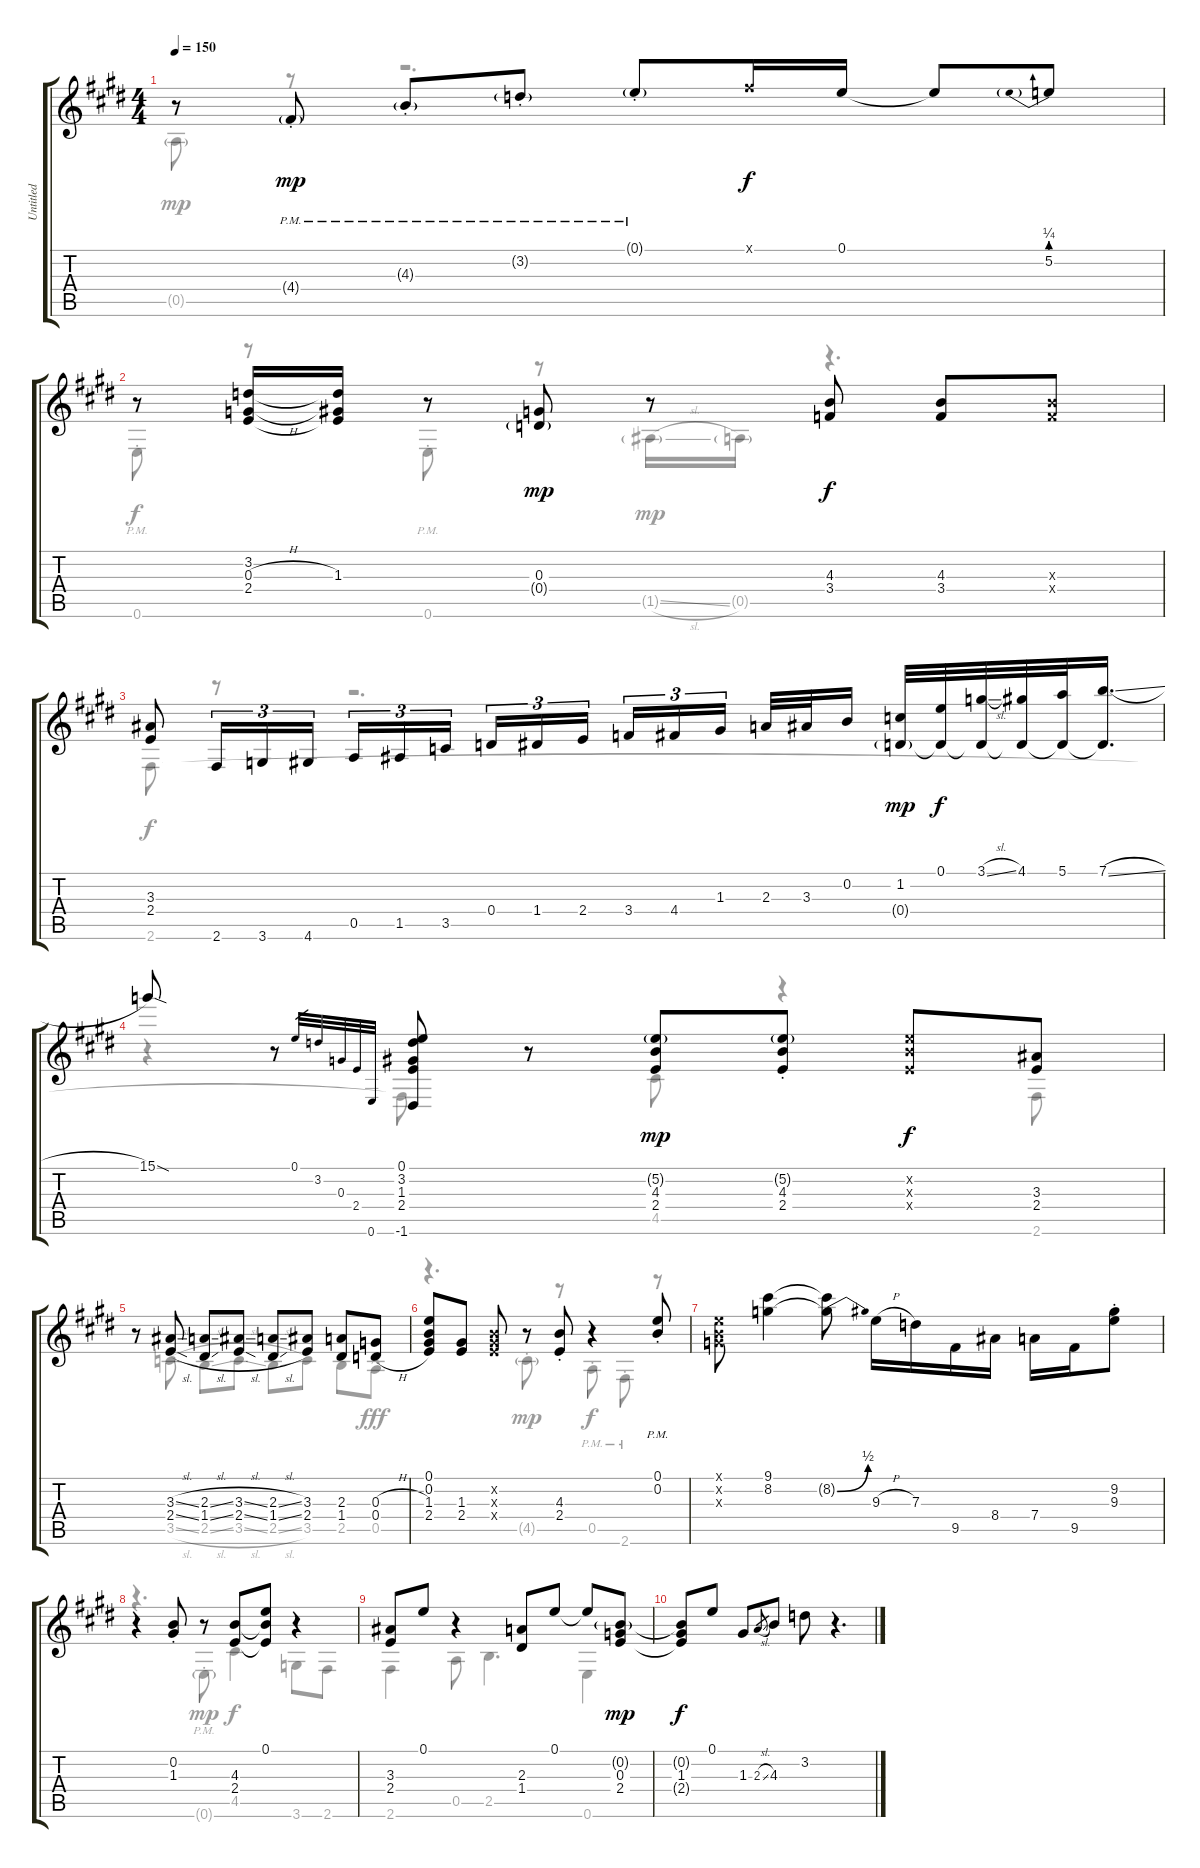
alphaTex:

\track ("Untitled" "Untitled") {instrument acousticguitarsteel}
\staff {score tabs}
\tuning (E4 B3 G3 D3 A2 E2) {hide}
\voice
\ts (4 4)
\tempo 150
\clef g2
\ks c#minor
r.8{dy f} 4.4{g pm st}.8{dy mp} 4.3{g pm st}.8 3.2{g pm st}.8 0.1{g pm st}.8 2.1{x}.16{dy f} 0.1.16 0.1{t}.8 5.2{be (prebend 0 1 60 1)}.8 |
r.8 (3.2 0.3{h} 2.4).16 (3.2{t} 1.3 2.4{t}).16 r.8 (0.3 0.4{g}).8{dy mp} r.8 (4.3 3.4).8{dy f} (4.3 3.4).8 (4.3{x} 3.4{x}).8 |
\ks e
(3.3 2.4).8 2.6.16{tu (3 2)} 3.6.16{tu (3 2)} 4.6.16{tu (3 2)} 0.5.16{tu (3 2)} 1.5.16{tu (3 2)} 3.5.16{tu (3 2) beam splitsecondary} 0.4.16{tu (3 2)} 1.4.16{tu (3 2)} 2.4.16{tu (3 2)} 3.4.16{tu (3 2)} 4.4.16{tu (3 2)} 1.3.16{tu (3 2) beam splitsecondary} 2.3.32 3.3.32 0.2.16 (1.2 0.4{g}).32{dy mp} (0.1 0.4{t}).32{dy f} (3.1{sl} 0.4{t}).32 (4.1 0.4{t}).32 (5.1 0.4{t}).32 (7.1{sl} 0.4{t}).16{d} |
\ks c#minor
15.1{sod}.8 r.8 0.1.32{gr} 3.2.32{gr} 0.3.32{gr} 2.4.32{gr} 0.6.32{gr} (0.1 3.2 1.3 2.4 -1.6).8 r.8 (5.2{g} 4.3 2.4).8{dy mp} (5.2{g st} 4.3{st} 2.4{st}).8 (5.2{x} 4.3{x} 2.4{x}).8{dy f} (3.3 2.4).8 |
r.8 (3.3{sl} 2.4{sl}).8 (2.3{sl} 1.4{sl}).8 (3.3{sl} 2.4{sl}).8 (2.3{sl} 1.4{sl}).8 (3.3 2.4).8 (2.3 1.4).8 (0.3{h} 0.4{h}).8 |
\ks e
(0.1 0.2 1.3 2.4).8 (1.3 2.4).8 (0.2{x} 1.3{x} 2.4{x}).8 r.8 (4.3{st} 2.4{st}).8 r.4 (0.1{pm st} 0.2{pm st}).8 |
\ks c#minor
(0.1{x} 0.2{x} 0.3{x}).8 (9.1 8.2).4 (9.1{t} 8.2{be (bend 0 0 60 2) t}).8 9.3{h}.16 7.3.16 9.5.16 8.4.16 7.4.16 9.5.16 (9.2{st} 9.3{st}).8 |
r.4 (0.2{st} 1.3{st}).8 r.8 (4.3 2.4).8 (0.1 4.3{t} 2.4{t}).8 r.4 |
\ks e
(3.3 2.4).8 0.1.8 r.4 (2.3 1.4).8 0.1.8 0.1{t}.8 (0.2{g} 0.3 2.4).8{dy mp} |
\ks c#minor
(0.2{t} 1.3 2.4{t}).8{dy f} 0.1.8 1.3.8 2.3{sl}.8{gr} 4.3.8 3.2.8 r.4{d}
\voice
\clef g2
\ottava regular
\simile none
\ks c#minor
0.5{g}.8{dy mp} r.8 r.2{d} |
0.6{pm st}.8{dy f} r.8 0.6{pm st}.8 r.8 1.5{sl g}.16{dy mp} 0.5{g}.16 r.4{d} |
\ks e
2.6.8{dy f} r.8 r.2{d} |
\ks c#minor
r.4 2.6{t}.8 r.8 4.5.8 r.4 2.6.8 |
r.8 3.5{sl}.8 2.5{sl}.8 3.5{sl}.8 2.5{sl}.8 3.5.8 2.5.8 0.5{hac}.8{dy fff} |
\ks e
r.4{d} 4.5{g st}.8{dy mp} r.8 0.5{pm st}.8{dy f} 2.6{pm st}.8 r.8 |
\ks c#minor
|
r.4{d} 0.6{g pm st}.8{dy mp} 4.5.4{dy f} 3.6.8 2.6.8 |
\ks e
2.6.4 0.5.8 2.5.4{d} 0.6.4 |
\ks c#minor
